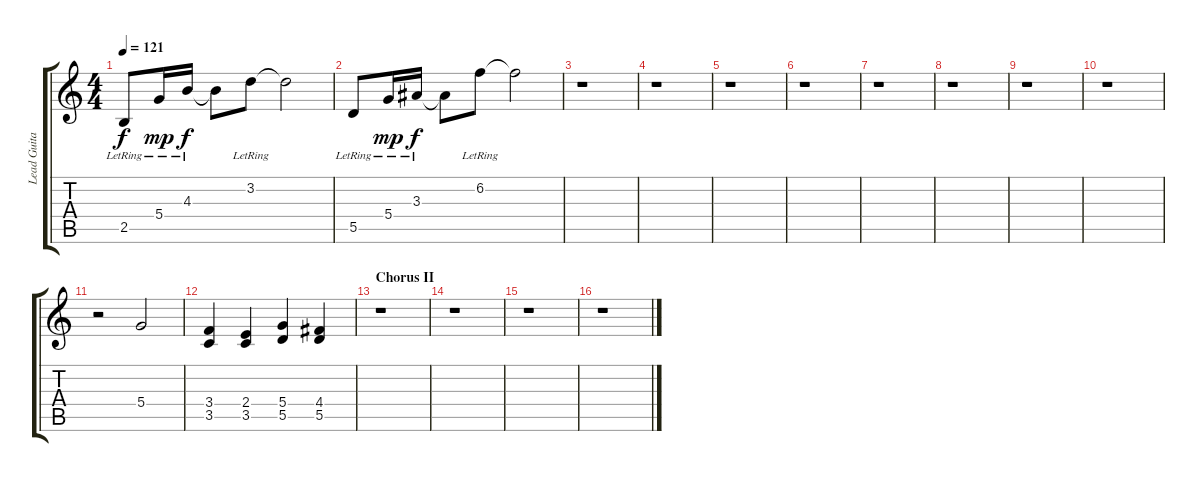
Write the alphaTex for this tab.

\track ("Lead Guitar" "Lead Guita") {instrument electricguitarclean}
\staff {score tabs}
\tuning (E4 B3 G3 D3 A2 E2) {hide}
\ts (4 4)
\tempo 121
\clef g2
\ks c
2.5{lr}.8{dy f} 5.4{lr}.16{dy mp} 4.3{lr}.16{dy f} 4.3{t}.8 3.2{lr}.8 3.2{t}.2 |
5.5{lr}.8 5.4{lr}.16{dy mp} 3.3{lr}.16{dy f} 3.3{t}.8 6.2{lr}.8 6.2{t}.2 |
r.1 |
r.1 |
r.1 |
r.1 |
r.1 |
r.1 |
r.1 |
r.1 |
r.2 5.4.2{instrument distortionguitar} |
(3.4 3.5).4 (2.4 3.5).4 (5.4 5.5).4 (4.4 5.5).4 |
\section ("" "Chorus II")
r.1 |
r.1 |
r.1 |
r.1
